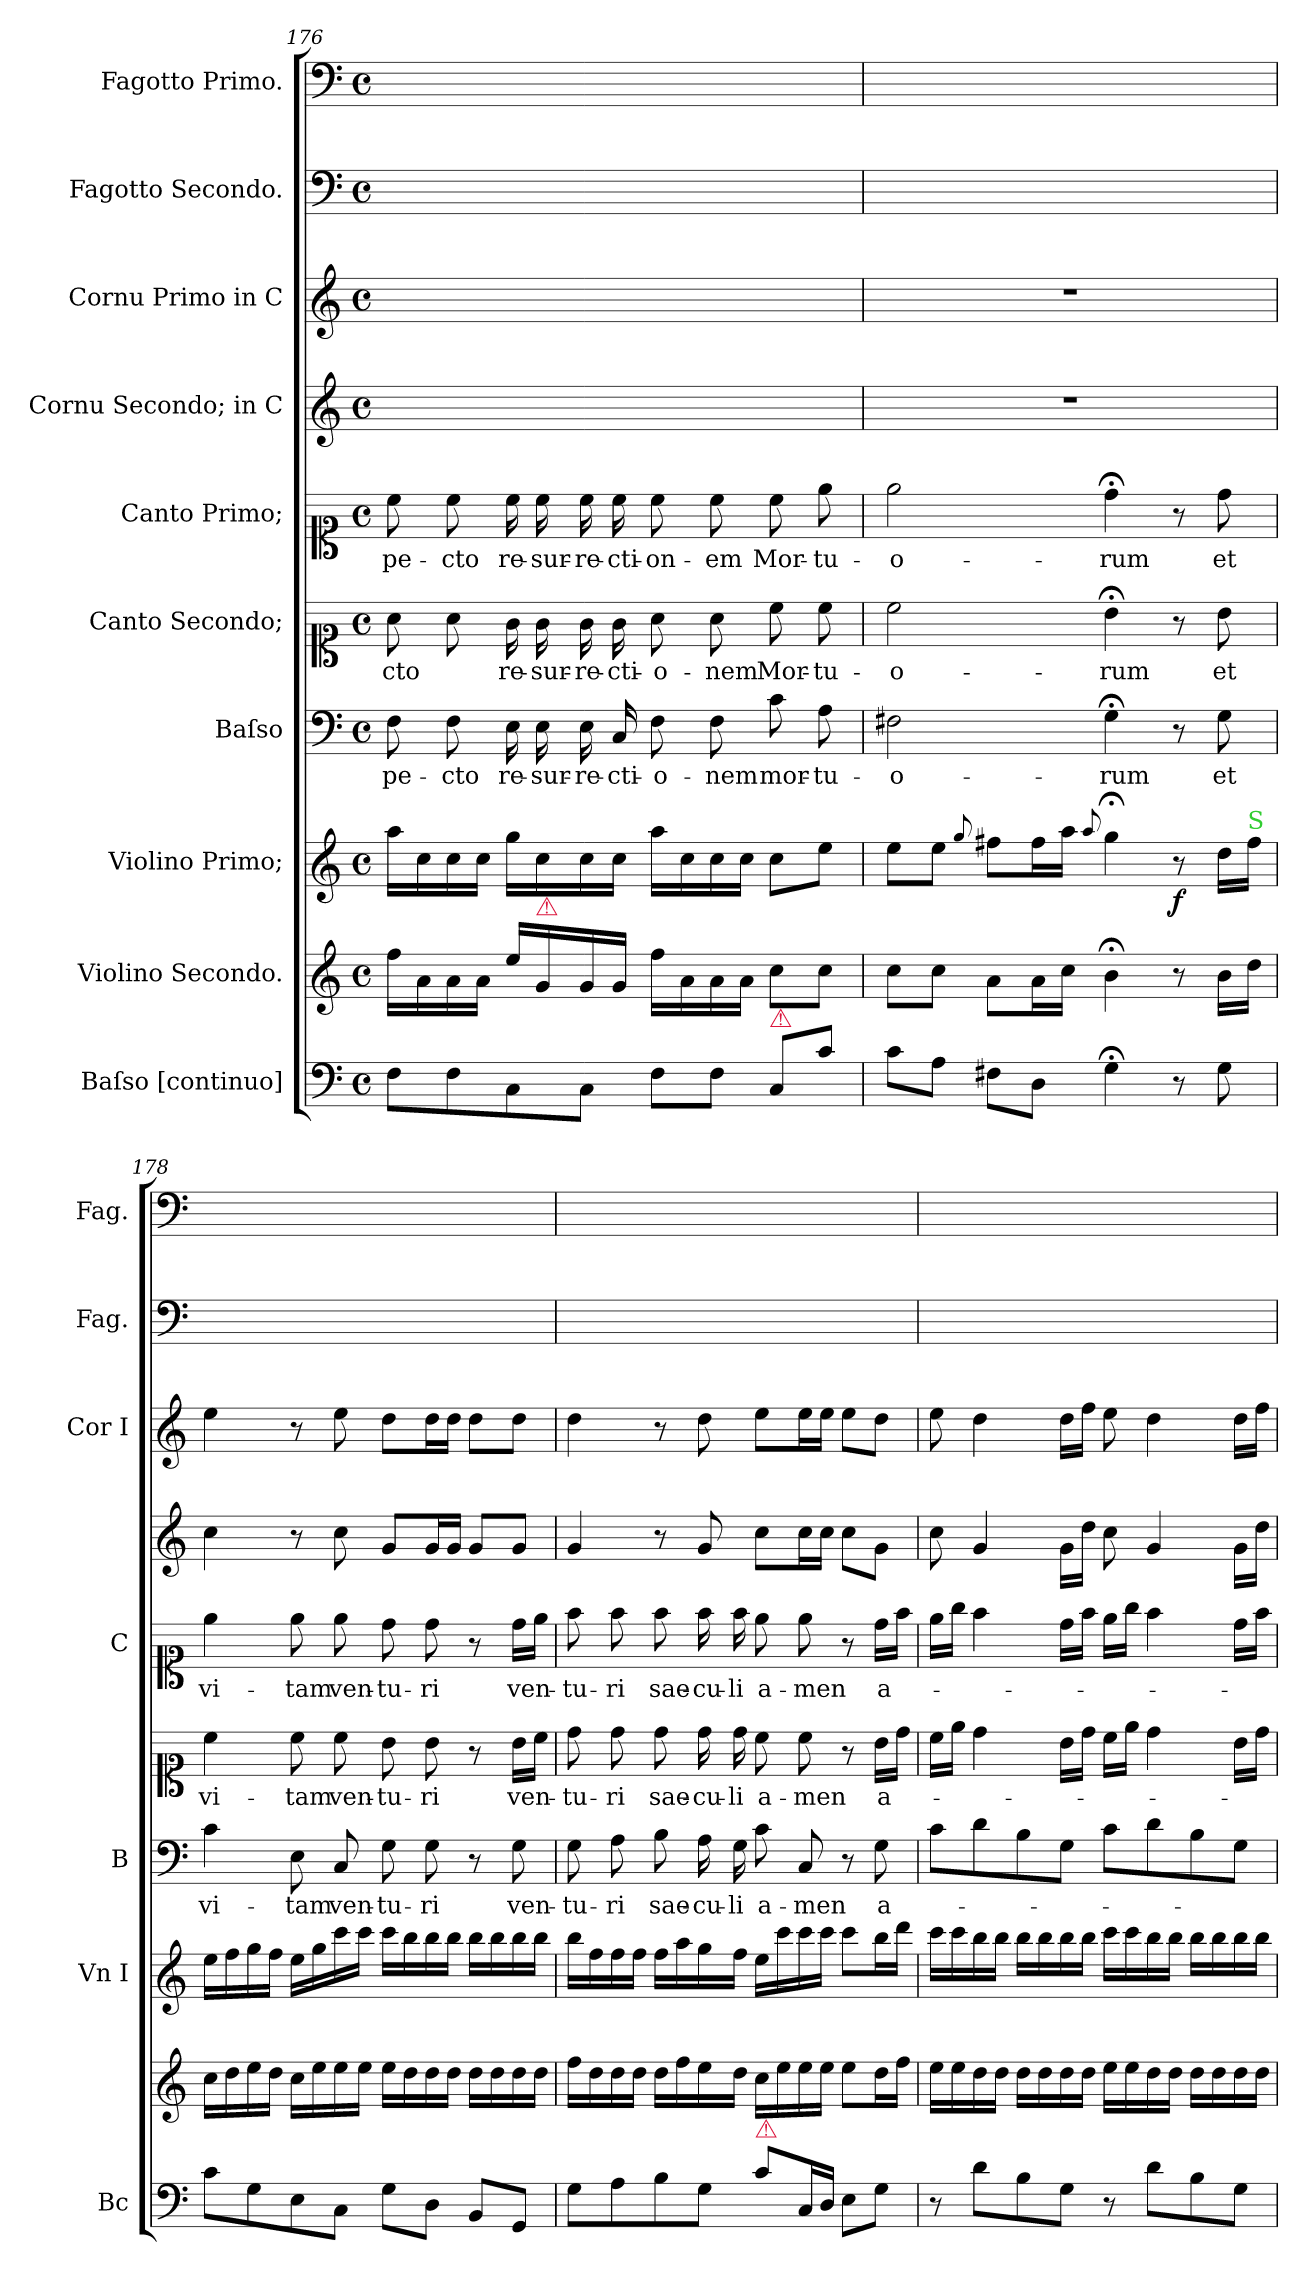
**kern	**kern	**kern	**dynam	**kern	**text	**kern	**text	**kern	**text	**kern	**kern	**kern	**kern
*part10	*part9	*part8	*part8	*part7	*part7	*part6	*part6	*part5	*part5	*part4	*part3	*part2	*part1
*staff10	*staff9	*staff8	*staff8	*staff7	*staff7	*staff6	*staff6	*staff5	*staff5	*staff4	*staff3	*staff2	*staff1
*I"Baſso [continuo]	*I"Violino Secondo.	*I"Violino Primo;	*	*I"Baſso	*	*I"Canto Secondo;	*	*I"Canto Primo;	*	*I"Cornu Secondo; in C	*I"Cornu Primo in C	*I"Fagotto Secondo.	*I"Fagotto Primo.
*I'Bc	*	*I'Vn I	*	*I'B	*	*	*	*I'C	*	*	*I'Cor I	*I'Fag.	*I'Fag.
*clefF4	*clefG2	*clefG2	*	*clefF4	*	*clefC1	*	*clefC1	*	*clefG2	*clefG2	*clefF4	*clefF4
*k[]	*k[]	*k[]	*	*k[]	*	*k[]	*	*k[]	*	*k[]	*k[]	*k[]	*k[]
*M4/4	*M4/4	*M4/4	*	*M4/4	*	*M4/4	*	*M4/4	*	*M4/4	*M4/4	*M4/4	*M4/4
*met(c)	*met(c)	*met(c)	*	*met(c)	*	*met(c)	*	*met(c)	*	*met(c)	*met(c)	*met(c)	*met(c)
=176	=176	=176	=176	=176	=176	=176	=176	=176	=176	=176	=176	=176	=176
8FL	16ffLL	16aaLL	.	8F	-pe-	8a\	-cto	8cc	-pe-	1ryy	1ryy	1ryy	1ryy
.	16a	16cc	.	.	.	.	.	.	.	.	.	.	.
8F	16a	16cc	.	8F	-cto	8a\	.	8cc	-cto	.	.	.	.
.	16aJJ	16ccJJ	.	.	.	.	.	.	.	.	.	.	.
8C	16ee\LL	16ggLL	.	16E	re-	16g\	re-	16cc	re-	.	.	.	.
!	!LO:TX:a:color=crimson:t=⚠	!	!	!	!	!	!	!	!	!	!	!	!
.	16g/	16cc	.	16E	-sur-	16g\	-sur-	16cc	-sur-	.	.	.	.
8CJ	16g/	16cc	.	16E	-re-	16g\	-re-	16cc	-re-	.	.	.	.
.	16g/JJ	16ccJJ	.	16C	-cti-	16g\	-cti-	16cc	-cti-	.	.	.	.
8FL	16ffLL	16aaLL	.	8F	-o-	8a\	-o-	8cc	-on-	.	.	.	.
.	16a	16cc	.	.	.	.	.	.	.	.	.	.	.
8FJ	16a	16cc	.	8F	-nem	8a\	-nem	8cc	-em	.	.	.	.
.	16aJJ	16ccJJ	.	.	.	.	.	.	.	.	.	.	.
!LO:TX:a:color=crimson:t=⚠	!	!	!	!	!	!	!	!	!	!	!	!	!
8C/L	8ccL	8ccL	.	8c	mor-	8cc\	Mor-	8cc	Mor-	.	.	.	.
8c\J	8ccJ	8eeJ	.	8A	-tu-	8cc\	-tu-	8ee	-tu-	.	.	.	.
=177	=177	=177	=177	=177	=177	=177	=177	=177	=177	=177	=177	=177	=177
8cL	8ccL	8eeL	.	2F#X	-o-	2cc\	-o-	2ee	-o-	1r	1r	1ryy	1ryy
8AJ	8ccJ	8eeJ	.	.	.	.	.	.	.	.	.	.	.
.	.	8qqgg/	.	.	.	.	.	.	.	.	.	.	.
8F#XL	8a\L	8ff#XL	.	.	.	.	.	.	.	.	.	.	.
8DJ	16aL	16ff#L	.	.	.	.	.	.	.	.	.	.	.
.	16ccJJ	16aaJJ	.	.	.	.	.	.	.	.	.	.	.
.	.	8qqaa/	.	.	.	.	.	.	.	.	.	.	.
4G;<	4b;<	4gg;<	.	4G;<	-rum	4b;<\	-rum	4dd;<	-rum	.	.	.	.
!	!	!	!LO:DY:b	!	!	!	!	!	!	!	!	!	!
8r	8r	8r	f	8r	.	8r	.	8r	.	.	.	.	.
8G	16bLL	16ddLL	.	8G	et	8b\	et	8dd	et	.	.	.	.
!	!	!LO:TX:a:color=limegreen:t=S	!	!	!	!	!	!	!	!	!	!	!
.	16ddJJ	16ff#JJ	.	.	.	.	.	.	.	.	.	.	.
=178	=178	=178	=178	=178	=178	=178	=178	=178	=178	=178	=178	=178	=178
8cL	16ccLL	16eeLL	.	4c	vi-	4cc\	vi-	4ee	vi-	4cc	4ee	1ryy	1ryy
.	16dd	16ff	.	.	.	.	.	.	.	.	.	.	.
8G	16ee	16gg	.	.	.	.	.	.	.	.	.	.	.
.	16ddJJ	16ffJJ	.	.	.	.	.	.	.	.	.	.	.
8E	16ccLL	16eeLL	.	8E	-tam	8cc\	-tam	8ee	-tam	8r	8r	.	.
.	16ee	16gg	.	.	.	.	.	.	.	.	.	.	.
8CJ	16ee	16ccc	.	8C	ven-	8cc\	ven-	8ee	ven-	8cc	8ee	.	.
.	16eeJJ	16cccJJ	.	.	.	.	.	.	.	.	.	.	.
8GL	16eeLL	16cccLL	.	8G	-tu-	8b\	-tu-	8dd	-tu-	8gL	8ddL	.	.
.	16dd	16bb	.	.	.	.	.	.	.	.	.	.	.
8DJ	16dd	16bb	.	8G	-ri	8b\	-ri	8dd	-ri	16gL	16ddL	.	.
.	16ddJJ	16bbJJ	.	.	.	.	.	.	.	16gJJ	16ddJJ	.	.
8BBL	16ddLL	16bbLL	.	8r	.	8r	.	8r	.	8gL	8ddL	.	.
.	16dd	16bb	.	.	.	.	.	.	.	.	.	.	.
8GGJ	16dd	16bb	.	8G	ven-	16b\LL	ven-	16ddLL	ven-	8gJ	8ddJ	.	.
.	16ddJJ	16bbJJ	.	.	.	16cc\JJ	.	16eeJJ	.	.	.	.	.
=179	=179	=179	=179	=179	=179	=179	=179	=179	=179	=179	=179	=179	=179
8GL	16ffLL	16bbLL	.	8G	-tu-	8dd\	-tu-	8ff	-tu-	4g	4dd	1ryy	1ryy
.	16dd	16ff	.	.	.	.	.	.	.	.	.	.	.
8A	16dd	16ff	.	8A	-ri	8dd\	-ri	8ff	-ri	.	.	.	.
.	16ddJJ	16ffJJ	.	.	.	.	.	.	.	.	.	.	.
8B	16ddLL	16ffLL	.	8B	sae-	8dd\	sae-	8ff	sae-	8r	8r	.	.
.	16ff	16aa	.	.	.	.	.	.	.	.	.	.	.
8GJ	16ee	16gg	.	16A	-cu-	16dd\	-cu-	16ff	-cu-	8g	8dd	.	.
.	16ddJJ	16ffJJ	.	16G	-li	16dd\	-li	16ff	-li	.	.	.	.
!LO:TX:a:color=crimson:t=⚠	!	!	!	!	!	!	!	!	!	!	!	!	!
8c\L	16ccLL	16eeLL	.	8c	a-	8cc\	a-	8ee	a-	8ccL	8eeL	.	.
.	16ee	16ccc	.	.	.	.	.	.	.	.	.	.	.
16C/L	16ee	16ccc	.	8C	-men	8cc\	-men	8ee	-men	16ccL	16eeL	.	.
16D/JJ	16eeJJ	16cccJJ	.	.	.	.	.	.	.	16ccJJ	16eeJJ	.	.
8EL	8eeL	8cccL	.	8r	.	8r	.	8r	.	8cc\L	8eeL	.	.
8GJ	16ddL	16bbL	.	8G	a-	16b\LL	a-	16ddLL	a-	8gJ	8ddJ	.	.
.	16ffJJ	16dddJJ	.	.	.	16dd\JJ	.	16ffJJ	.	.	.	.	.
=180	=180	=180	=180	=180	=180	=180	=180	=180	=180	=180	=180	=180	=180
8r	16eeLL	16cccLL	.	8cL	.	16cc\LL	.	16eeLL	.	8cc	8ee	1ryy	1ryy
.	16ee	16ccc	.	.	.	16ee\JJ	.	16ggJJ	.	.	.	.	.
8dL	16dd	16bb	.	8d	.	4dd\	.	4ff	.	4g	4dd	.	.
.	16ddJJ	16bbJJ	.	.	.	.	.	.	.	.	.	.	.
8B	16ddLL	16bbLL	.	8B	.	.	.	.	.	.	.	.	.
.	16dd	16bb	.	.	.	.	.	.	.	.	.	.	.
8GJ	16dd	16bb	.	8GJ	.	16b\LL	.	16ddLL	.	16gLL	16ddLL	.	.
.	16ddJJ	16bbJJ	.	.	.	16dd\JJ	.	16ffJJ	.	16ddJJ	16ffJJ	.	.
8r	16eeLL	16cccLL	.	8cL	.	16cc\LL	.	16eeLL	.	8cc	8ee	.	.
.	16ee	16ccc	.	.	.	16ee\JJ	.	16ggJJ	.	.	.	.	.
8dL	16dd	16bb	.	8d	.	4dd\	.	4ff	.	4g	4dd	.	.
.	16ddJJ	16bbJJ	.	.	.	.	.	.	.	.	.	.	.
8B	16ddLL	16bbLL	.	8B	.	.	.	.	.	.	.	.	.
.	16dd	16bb	.	.	.	.	.	.	.	.	.	.	.
8GJ	16dd	16bb	.	8GJ	.	16b\LL	.	16ddLL	.	16gLL	16ddLL	.	.
.	16ddJJ	16bbJJ	.	.	.	16dd\JJ	.	16ffJJ	.	16ddJJ	16ffJJ	.	.
=	=	=	=	=	=	=	=	=	=	=	=	=	=
*-	*-	*-	*-	*-	*-	*-	*-	*-	*-	*-	*-	*-	*-
